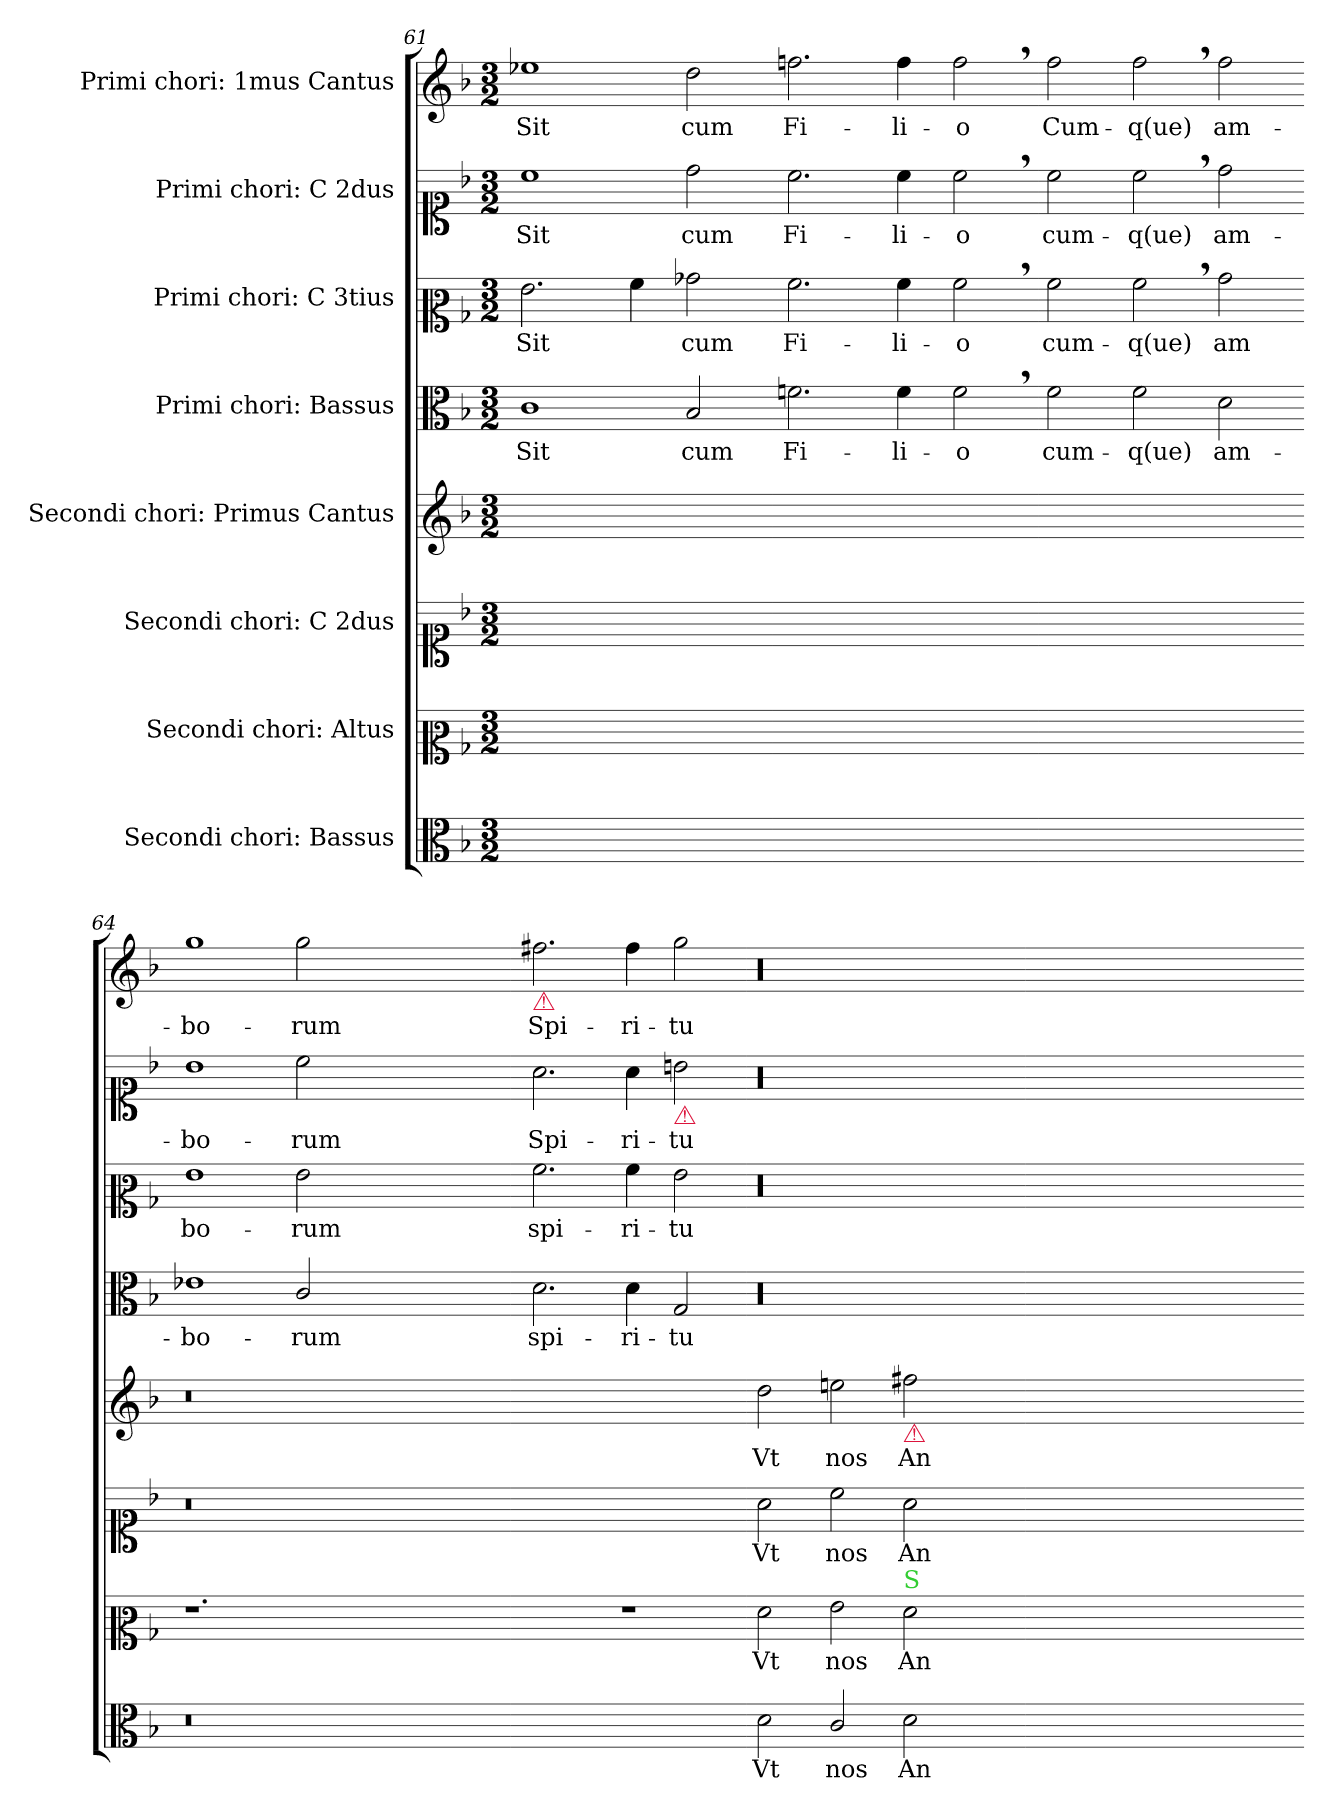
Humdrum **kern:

**kern	**text	**kern	**text	**kern	**text	**kern	**text	**kern	**text	**kern	**text	**kern	**text	**kern	**text
*part8	*part8	*part7	*part7	*part6	*part6	*part5	*part5	*part4	*part4	*part3	*part3	*part2	*part2	*part1	*part1
*staff8	*staff8	*staff7	*staff7	*staff6	*staff6	*staff5	*staff5	*staff4	*staff4	*staff3	*staff3	*staff2	*staff2	*staff1	*staff1
*I"Secondi chori: Bassus	*	*I"Secondi chori: Altus	*	*I"Secondi chori: C 2dus	*	*I"Secondi chori: Primus Cantus	*	*I"Primi chori: Bassus	*	*I"Primi chori: C 3tius	*	*I"Primi chori: C 2dus	*	*I"Primi chori: 1mus Cantus	*
*clefC3	*	*clefC2	*	*clefC1	*	*clefG2	*	*clefC3	*	*clefC2	*	*clefC1	*	*clefG2	*
*k[b-]	*	*k[b-]	*	*k[b-]	*	*k[b-]	*	*k[b-]	*	*k[b-]	*	*k[b-]	*	*k[b-]	*
*M3/2	*	*M3/2	*	*M3/2	*	*M3/2	*	*M3/2	*	*M3/2	*	*M3/2	*	*M3/2	*
=61	=61	=61	=61	=61	=61	=61	=61	=61	=61	=61	=61	=61	=61	=61	=61
1.ryy	.	1.ryy	.	1.ryy	.	1.ryy	.	1c	Sit	2.g\	Sit	1cc	Sit	1ee-X	Sit
.	.	.	.	.	.	.	.	.	.	4a\	.	.	.	.	.
.	.	.	.	.	.	.	.	2B-/	cum	2b-X\	cum	2dd\	cum	2dd\	cum
=62-	=62-	=62-	=62-	=62-	=62-	=62-	=62-	=62-	=62-	=62-	=62-	=62-	=62-	=62-	=62-
1.ryy	.	1.ryy	.	1.ryy	.	1.ryy	.	2.fn\	Fi-	2.a\	Fi-	2.cc\	Fi-	2.ffn\	Fi-
.	.	.	.	.	.	.	.	4f\	-li-	4a\	-li-	4cc\	-li-	4ff\	-li-
.	.	.	.	.	.	.	.	2f,<\	-o	2a,<\	-o	2cc,<\	-o	2ff,<\	-o
=63-	=63-	=63-	=63-	=63-	=63-	=63-	=63-	=63-	=63-	=63-	=63-	=63-	=63-	=63-	=63-
1.ryy	.	1.ryy	.	1.ryy	.	1.ryy	.	2f\	cum-	2a\	cum-	2cc\	cum-	2ff\	Cum-
.	.	.	.	.	.	.	.	2f\	-q(ue)	2a,<\	-q(ue)	2cc,<\	-q(ue)	2ff,<\	-q(ue)
.	.	.	.	.	.	.	.	2d\	am-	2b-\	am	2dd\	am-	2ff\	am-
=64-	=64-	=64-	=64-	=64-	=64-	=64-	=64-	=64-	=64-	=64-	=64-	=64-	=64-	=64-	=64-
0.r	.	1.r	.	0.r	.	0.r	.	1e-X	-bo-	1g	bo-	1b-	-bo-	1gg	-bo-
.	.	.	.	.	.	.	.	2c/	-rum	2g\	-rum	2cc\	-rum	2gg\	-rum
.	.	1.ryy	.	.	.	.	.	1.ryy	.	1.ryy	.	1.ryy	.	1.ryy	.
=65-	=65-	=65-	=65-	=65-	=65-	=65-	=65-	=65-	=65-	=65-	=65-	=65-	=65-	=65-	=65-
!	!	!	!	!	!	!	!	!	!	!	!	!	!	!LO:TX:b:color=crimson:t=⚠	!
1.ryy	.	1.r	.	1.ryy	.	1.ryy	.	2.d\	spi-	2.a\	spi-	2.a\	Spi-	2.ff#X\	Spi-
.	.	.	.	.	.	.	.	4d\	-ri-	4a\	-ri-	4a\	-ri-	4ff#\	-ri-
!	!	!	!	!	!	!	!	!	!	!	!	!LO:TX:b:color=crimson:t=⚠	!	!	!
.	.	.	.	.	.	.	.	2G/	-tu	2g\	-tu	2bn\	-tu	2gg\	-tu
=66-	=66-	=66-	=66-	=66-	=66-	=66-	=66-	=66-	=66-	=66-	=66-	=66-	=66-	=66-	=66-
2d\	Vt	2f\	Vt	2a\	Vt	2dd\	Vt	00.r	.	00.r	.	00.r	.	00.r	.
2c/	nos	2g\	nos	2cc\	nos	2een\	nos	.	.	.	.	.	.	.	.
!	!	!	!	!	!	!LO:TX:b:color=crimson:t=⚠	!	!	!	!	!	!	!	!	!
!	!	!LO:TX:a:color=limegreen:t=S	!	!	!	!	!	!	!	!	!	!	!	!	!
2d\	An-	2f\	An-	2a\	An-	2ff#X\	An-	.	.	.	.	.	.	.	.
00ryy	.	00ryy	.	00ryy	.	00ryy	.	.	.	.	.	.	.	.	.
2ryy	.	2ryy	.	2ryy	.	2ryy	.	.	.	.	.	.	.	.	.
=-	=-	=-	=-	=-	=-	=-	=-	=-	=-	=-	=-	=-	=-	=-	=-
*-	*-	*-	*-	*-	*-	*-	*-	*-	*-	*-	*-	*-	*-	*-	*-
